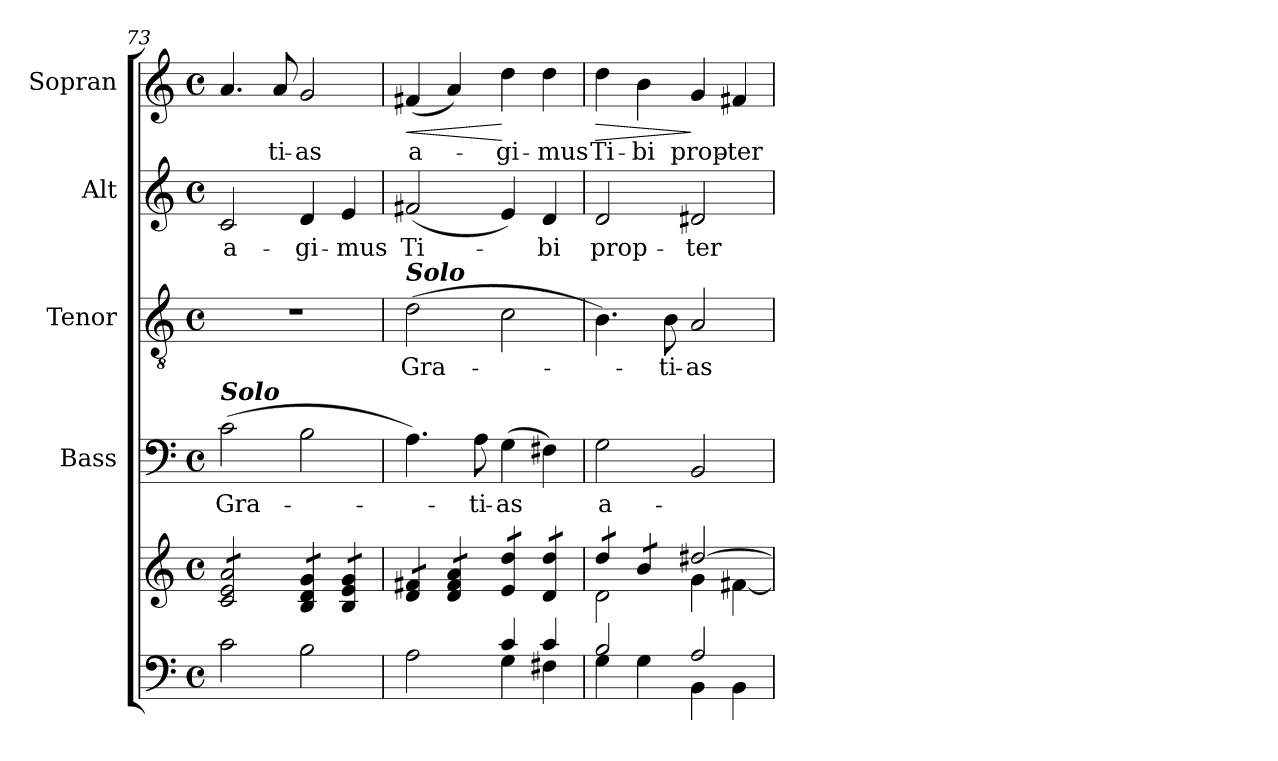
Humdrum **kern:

**kern	**kern	**kern	**text	**kern	**text	**kern	**text	**kern	**text	**dynam
*part5	*part5	*part4	*part4	*part3	*part3	*part2	*part2	*part1	*part1	*part1
*staff6	*staff5	*staff4	*staff4	*staff3	*staff3	*staff2	*staff2	*staff1	*staff1	*staff1
*	*	*I"Bass	*	*I"Tenor	*	*I"Alt	*	*I"Sopran	*	*
*	*	*I'B.	*	*I'T.	*	*I'A.	*	*I'S.	*	*
*clefF4	*clefG2	*clefF4	*	*clefGv2	*	*clefG2	*	*clefG2	*	*
*k[]	*k[]	*k[]	*	*k[]	*	*k[]	*	*k[]	*	*
*C:	*C:	*C:	*	*C:	*	*C:	*	*C:	*	*
*M4/4	*M4/4	*M4/4	*	*M4/4	*	*M4/4	*	*M4/4	*	*
*met(c)	*met(c)	*met(c)	*	*met(c)	*	*met(c)	*	*met(c)	*	*
=73	=73	=73	=73	=73	=73	=73	=73	=73	=73	=73
!	!	!LO:TX:a:Bi:t=Solo	!	!	!	!	!	!	!	!
!	!	!	!LO:LY:b	!	!	!	!LO:LY:b	!	!	!
*	*tremolo	*	*	*	*	*	*	*	*	*
2c\	8c/ 8e/ 8a/L	(>2c\	Gra-	1r	.	2c/	a-	4.a/	.	.
.	8c/ 8e/ 8a/	.	.	.	.	.	.	.	.	.
.	8c/ 8e/ 8a/	.	.	.	.	.	.	.	.	.
!	!	!	!	!	!	!	!	!	!LO:LY:b	!
.	8c/ 8e/ 8a/J	.	.	.	.	.	.	8a/	-ti-	.
!	!	!	!	!	!	!	!LO:LY:b	!	!LO:LY:b	!
2B\	8B/ 8d/ 8g/L	2B\	.	.	.	4d/	-gi-	2g/	-as	.
.	8B/ 8d/ 8g/J	.	.	.	.	.	.	.	.	.
!	!	!	!	!	!	!	!LO:LY:b	!	!	!
.	8B/ 8e/ 8g/L	.	.	.	.	4e/	-mus	.	.	.
.	8B/ 8e/ 8g/J	.	.	.	.	.	.	.	.	.
=74	=74	=74	=74	=74	=74	=74	=74	=74	=74	=74
*^	*	*	*	*	*	*	*	*	*	*
!	!	!	!	!	!LO:TX:a:Bi:t=Solo	!	!	!	!	!	!
!	!	!	!	!	!	!LO:LY:b	!	!LO:LY:b	!	!LO:LY:b	!LO:HP:b
2ryy	2A\	8d/ 8f#X/L	4.A\)	.	(>2d\	Gra-	(<2f#X/	Ti-	(<4f#X/	a-	<
.	.	8d/ 8f#X/J	.	.	.	.	.	.	.	.	.
.	.	8d/ 8f#/ 8a/L	.	.	.	.	.	.	4a/)	.	.
!	!	!	!	!LO:LY:b	!	!	!	!	!	!	!
.	.	8d/ 8f#/ 8a/J	8A\	-ti-	.	.	.	.	.	.	.
!	!	!	!	!LO:LY:b	!	!	!	!	!	!LO:LY:b	!
4c/	4G\	8e/ 8dd/L	(>4G\	-as	2c\	.	4e/)	.	4dd\	-gi-	[
.	.	8e/ 8dd/J	.	.	.	.	.	.	.	.	.
!	!	!	!	!	!	!	!	!LO:LY:b	!	!LO:LY:b	!
4c/	4F#X\	8d/ 8dd/L	4F#X\)	.	.	.	4d/	-bi	4dd\	-mus	.
.	.	8d/ 8dd/J	.	.	.	.	.	.	.	.	.
=75	=75	=75	=75	=75	=75	=75	=75	=75	=75	=75	=75
*	*	*^	*	*	*	*	*	*	*	*	*
!	!	!	!	!	!LO:LY:b	!	!	!	!LO:LY:b	!	!LO:LY:b	!LO:HP:b
2B/	4G\	8dd/L	2d\	2G\	a-	4.B\)	.	2d/	prop-	4dd\	Ti-	>
.	.	8dd/J	.	.	.	.	.	.	.	.	.	.
!	!	!	!	!	!	!	!	!	!	!	!LO:LY:b	!
.	4G\	8b/L	.	.	.	.	.	.	.	4b\	-bi	.
!	!	!	!	!	!	!	!LO:LY:b	!	!	!	!	!
.	.	8b/J	.	.	.	8B\	-ti-	.	.	.	.	.
*	*	*Xtremolo	*	*	*	*	*	*	*	*	*	*
!	!	!	!	!	!	!	!LO:LY:b	!	!LO:LY:b	!	!LO:LY:b	!
2A/	4BB\	[>2dd#X/	4g\	2BB/	.	2A/	-as	2d#X/	-ter	4g/	prop-	]
!	!	!	!	!	!	!	!	!	!	!	!LO:LY:b	!
.	4BB\	.	[<4f#X\	.	.	.	.	.	.	4f#X/	-ter	.
*v	*v	*	*	*	*	*	*	*	*	*	*	*
*	*v	*v	*	*	*	*	*	*	*	*	*
=	=	=	=	=	=	=	=	=	=	=
*-	*-	*-	*-	*-	*-	*-	*-	*-	*-	*-
